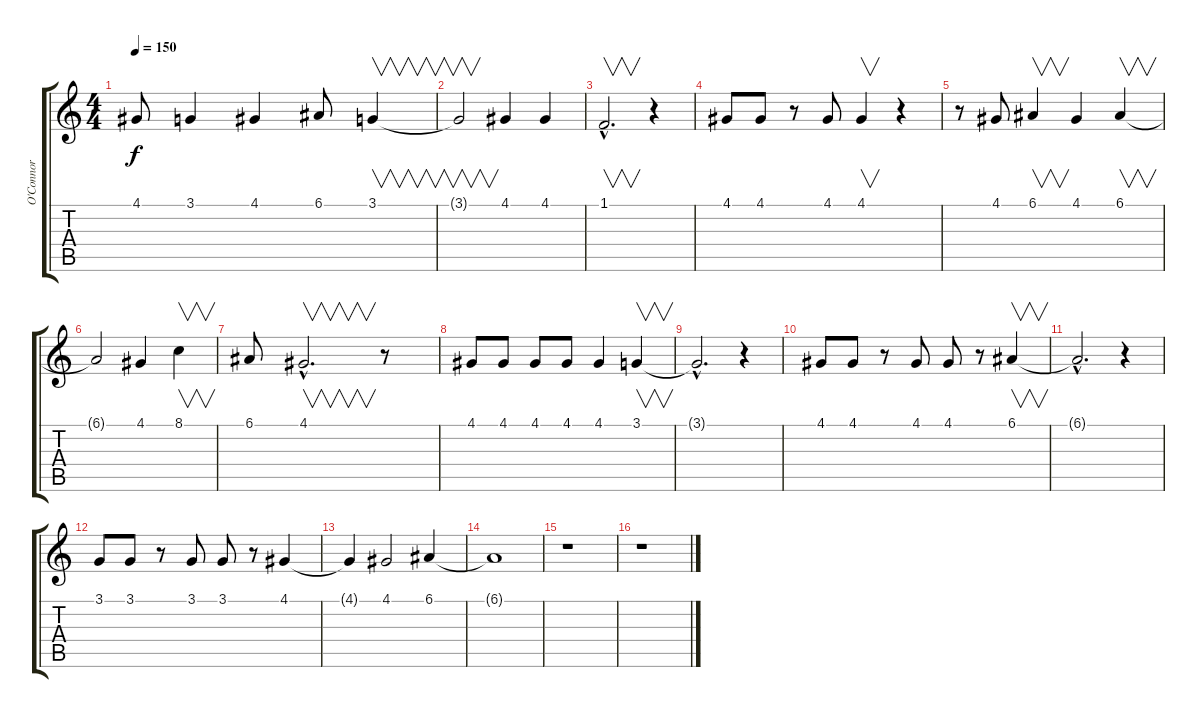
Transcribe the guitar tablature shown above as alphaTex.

\track ("O'Connor" "O'Connor") {instrument cello}
\staff {score tabs}
\tuning (E4 B3 G3 D3 A2 E2) {hide}
\ts (4 4)
\tempo 150
\clef g2
\ks c
4.1{t}.8{dy f} 3.1.4 4.1.4 6.1.8 3.1.4{v} |
3.1{t}.2{v} 4.1.4 4.1.4 |
1.1{hac}.2{v d} r.4 |
4.1.8 4.1.8 r.8 4.1.8 4.1.4{v} r.4 |
r.8 4.1.8 6.1.4{v} 4.1.4 6.1.4{v} |
6.1{t}.2 4.1.4 8.1.4{v} |
6.1.8 4.1{hac}.2{v d} r.8 |
4.1.8 4.1.8 4.1.8 4.1.8 4.1.4 3.1.4{v} |
3.1{hac t}.2{d} r.4 |
4.1.8 4.1.8 r.8 4.1.8 4.1.8 r.8 6.1.4{v} |
6.1{hac t}.2{d} r.4 |
3.1.8 3.1.8 r.8 3.1.8 3.1.8 r.8 4.1.4 |
4.1{t}.4 4.1.2 6.1.4 |
6.1{t}.1 |
r.1 |
r.1
